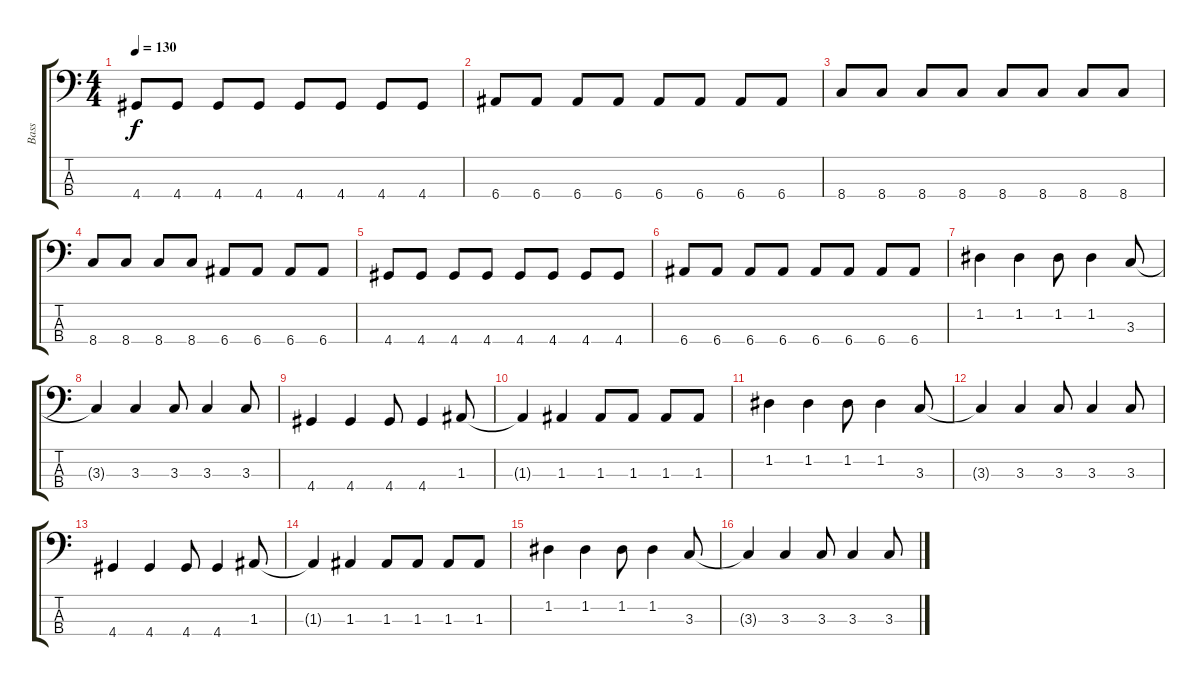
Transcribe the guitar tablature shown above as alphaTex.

\track ("Bass" "Bass") {instrument electricbasspick}
\staff {score tabs}
\tuning (G2 D2 A1 E1) {hide}
\ts (4 4)
\tempo 130
\clef f4
\ks c
4.4.8{dy f} 4.4.8 4.4.8 4.4.8 4.4.8 4.4.8 4.4.8 4.4.8 |
6.4.8 6.4.8 6.4.8 6.4.8 6.4.8 6.4.8 6.4.8 6.4.8 |
8.4.8 8.4.8 8.4.8 8.4.8 8.4.8 8.4.8 8.4.8 8.4.8 |
8.4.8 8.4.8 8.4.8 8.4.8 6.4.8 6.4.8 6.4.8 6.4.8 |
4.4.8 4.4.8 4.4.8 4.4.8 4.4.8 4.4.8 4.4.8 4.4.8 |
6.4.8 6.4.8 6.4.8 6.4.8 6.4.8 6.4.8 6.4.8 6.4.8 |
1.2.4 1.2.4 1.2.8 1.2.4 3.3.8 |
3.3{t}.4 3.3.4 3.3.8 3.3.4 3.3.8 |
4.4.4 4.4.4 4.4.8 4.4.4 1.3.8 |
1.3{t}.4 1.3.4 1.3.8 1.3.8 1.3.8 1.3.8 |
1.2.4 1.2.4 1.2.8 1.2.4 3.3.8 |
3.3{t}.4 3.3.4 3.3.8 3.3.4 3.3.8 |
4.4.4 4.4.4 4.4.8 4.4.4 1.3.8 |
1.3{t}.4 1.3.4 1.3.8 1.3.8 1.3.8 1.3.8 |
1.2.4 1.2.4 1.2.8 1.2.4 3.3.8 |
3.3{t}.4 3.3.4 3.3.8 3.3.4 3.3.8
